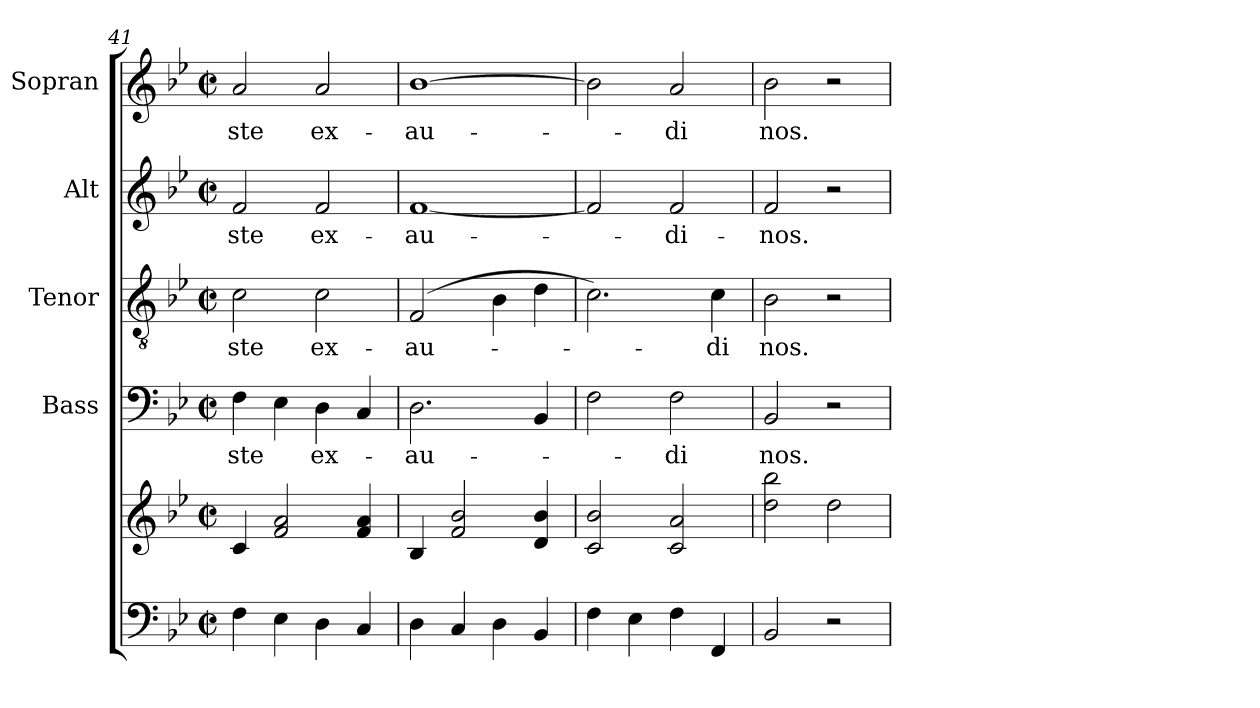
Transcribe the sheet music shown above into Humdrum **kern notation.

**kern	**kern	**kern	**text	**kern	**text	**kern	**text	**kern	**text
*part5	*part5	*part4	*part4	*part3	*part3	*part2	*part2	*part1	*part1
*staff6	*staff5	*staff4	*staff4	*staff3	*staff3	*staff2	*staff2	*staff1	*staff1
*	*	*I"Bass	*	*I"Tenor	*	*I"Alt	*	*I"Sopran	*
*	*	*I'B.	*	*I'T.	*	*I'A.	*	*I'S.	*
*clefF4	*clefG2	*clefF4	*	*clefGv2	*	*clefG2	*	*clefG2	*
*k[b-e-]	*k[b-e-]	*k[b-e-]	*	*k[b-e-]	*	*k[b-e-]	*	*k[b-e-]	*
*B-:	*B-:	*B-:	*	*B-:	*	*B-:	*	*B-:	*
*M2/2	*M2/2	*M2/2	*	*M2/2	*	*M2/2	*	*M2/2	*
*met(c|)	*met(c|)	*met(c|)	*	*met(c|)	*	*met(c|)	*	*met(c|)	*
=41	=41	=41	=41	=41	=41	=41	=41	=41	=41
!	!	!	!LO:LY:b	!	!LO:LY:b	!	!LO:LY:b	!	!LO:LY:b
4F\	4c/	4F\	-ste	2c\	-ste	2f/	-ste	2a/	-ste
4E-\	2f/ 2a/	4E-\	.	.	.	.	.	.	.
!	!	!	!LO:LY:b	!	!LO:LY:b	!	!LO:LY:b	!	!LO:LY:b
4D\	.	4D\	ex-	2c\	ex-	2f/	ex-	2a/	ex-
4C/	4f/ 4a/	4C/	.	.	.	.	.	.	.
=42	=42	=42	=42	=42	=42	=42	=42	=42	=42
!	!	!	!LO:LY:b	!	!LO:LY:b	!	!LO:LY:b	!	!LO:LY:b
4D\	4B-/	2.D\	-au-	(2F/	-au-	[1f	-au-	[1b-	-au-
4C/	2f/ 2b-/	.	.	.	.	.	.	.	.
4D\	.	.	.	4B-\	.	.	.	.	.
4BB-/	4d/ 4b-/	4BB-/	.	4d\	.	.	.	.	.
=43	=43	=43	=43	=43	=43	=43	=43	=43	=43
4F\	2c/ 2b-/	2F\	.	2.c\)	.	2f/]	.	2b-\]	.
4E-\	.	.	.	.	.	.	.	.	.
!	!	!	!LO:LY:b	!	!	!	!LO:LY:b	!	!LO:LY:b
4F\	2c/ 2a/	2F\	-di	.	.	2f/	-di-	2a/	-di
!	!	!	!	!	!LO:LY:b	!	!	!	!
4FF/	.	.	.	4c\	-di	.	.	.	.
=44	=44	=44	=44	=44	=44	=44	=44	=44	=44
!	!	!	!LO:LY:b	!	!LO:LY:b	!	!LO:LY:b	!	!LO:LY:b
2BB-/	2dd\ 2bb-\	2BB-/	nos.	2B-\	nos.	2f/	-nos.	2b-\	nos.
2r	2dd\	2r	.	2r	.	2r	.	2r	.
=	=	=	=	=	=	=	=	=	=
*-	*-	*-	*-	*-	*-	*-	*-	*-	*-
